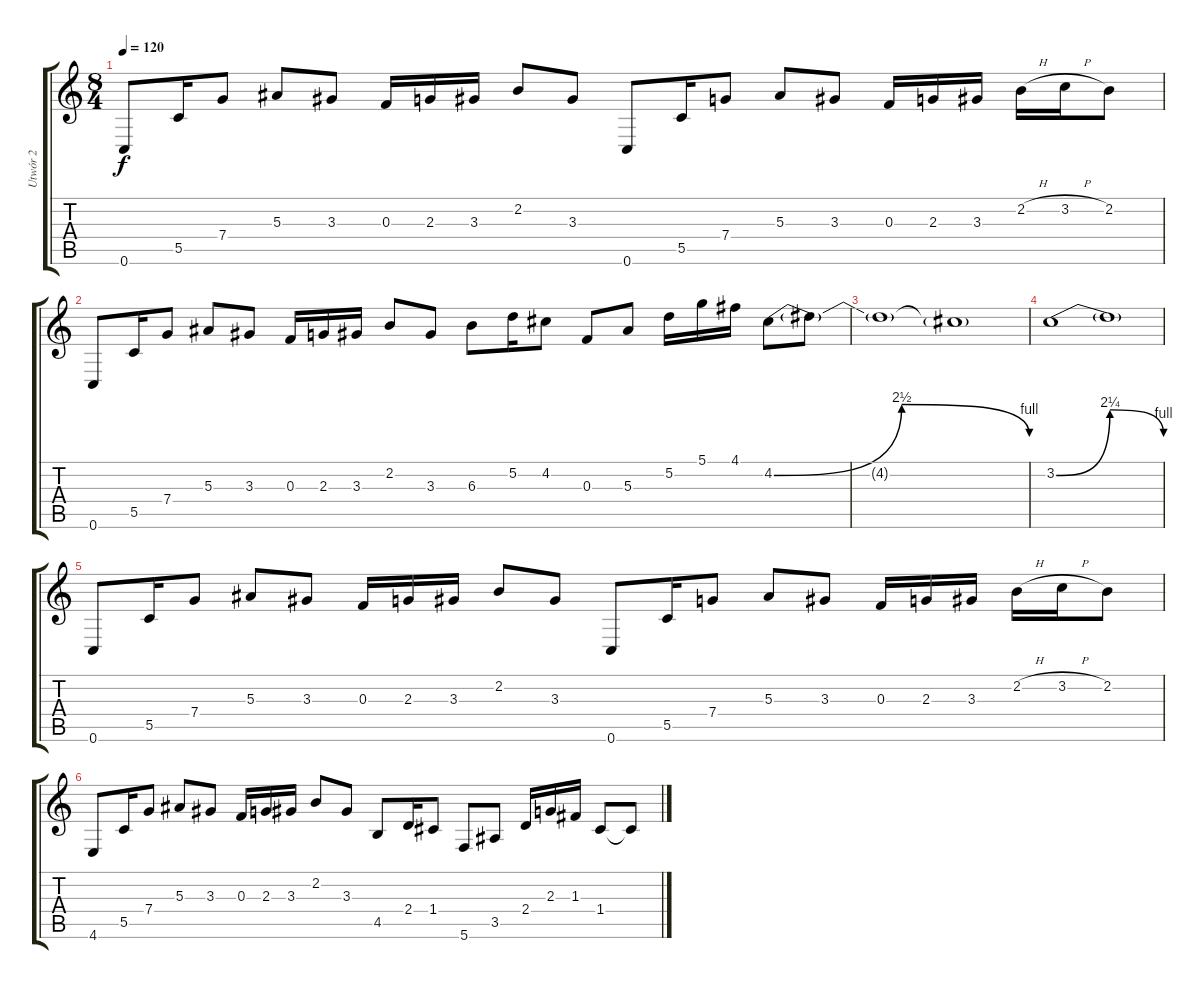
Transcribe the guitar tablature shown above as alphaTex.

\track ("Utwór 2" "Utwór 2") {instrument distortionguitar}
\staff {score tabs}
\tuning (D4 A3 F3 C3 G2 C2) {hide}
\ts (8 4)
\tempo 120
\clef g2
\ks c
0.6.8{dy f} 5.5.16 7.4.8 5.3.8 3.3.8 0.3.16 2.3.16 3.3.16 2.2.8 3.3.8 0.6.8 5.5.16 7.4.8 5.3.8 3.3.8 0.3.16 2.3.16 3.3.16 2.2{h}.16 3.2{h}.16 2.2.8 |
0.6.8 5.5.16 7.4.8 5.3.8 3.3.8 0.3.16 2.3.16 3.3.16 2.2.8 3.3.8 6.3.8 5.2.16 4.2.8 0.3.8 5.3.8 5.2.16 5.1.16 4.1.16 4.2{be (bendrelease 0 0 30 10 30 10 60 4)}.8 4.2{t}.8 |
4.2{t}.1 4.2{t}.1 |
3.2{be (bendrelease 0 0 30 9 30 9 60 4)}.1 3.2{t}.1 |
0.6.8 5.5.16 7.4.8 5.3.8 3.3.8 0.3.16 2.3.16 3.3.16 2.2.8 3.3.8 0.6.8 5.5.16 7.4.8 5.3.8 3.3.8 0.3.16 2.3.16 3.3.16 2.2{h}.16 3.2{h}.16 2.2.8 |
4.6.8 5.5.16 7.4.8 5.3.8 3.3.8 0.3.16 2.3.16 3.3.16 2.2.8 3.3.8 4.5.8 2.4.16 1.4.8 5.6.8 3.5.8 2.4.16 2.3.16 1.3.16 1.4.8 1.4{t}.8
